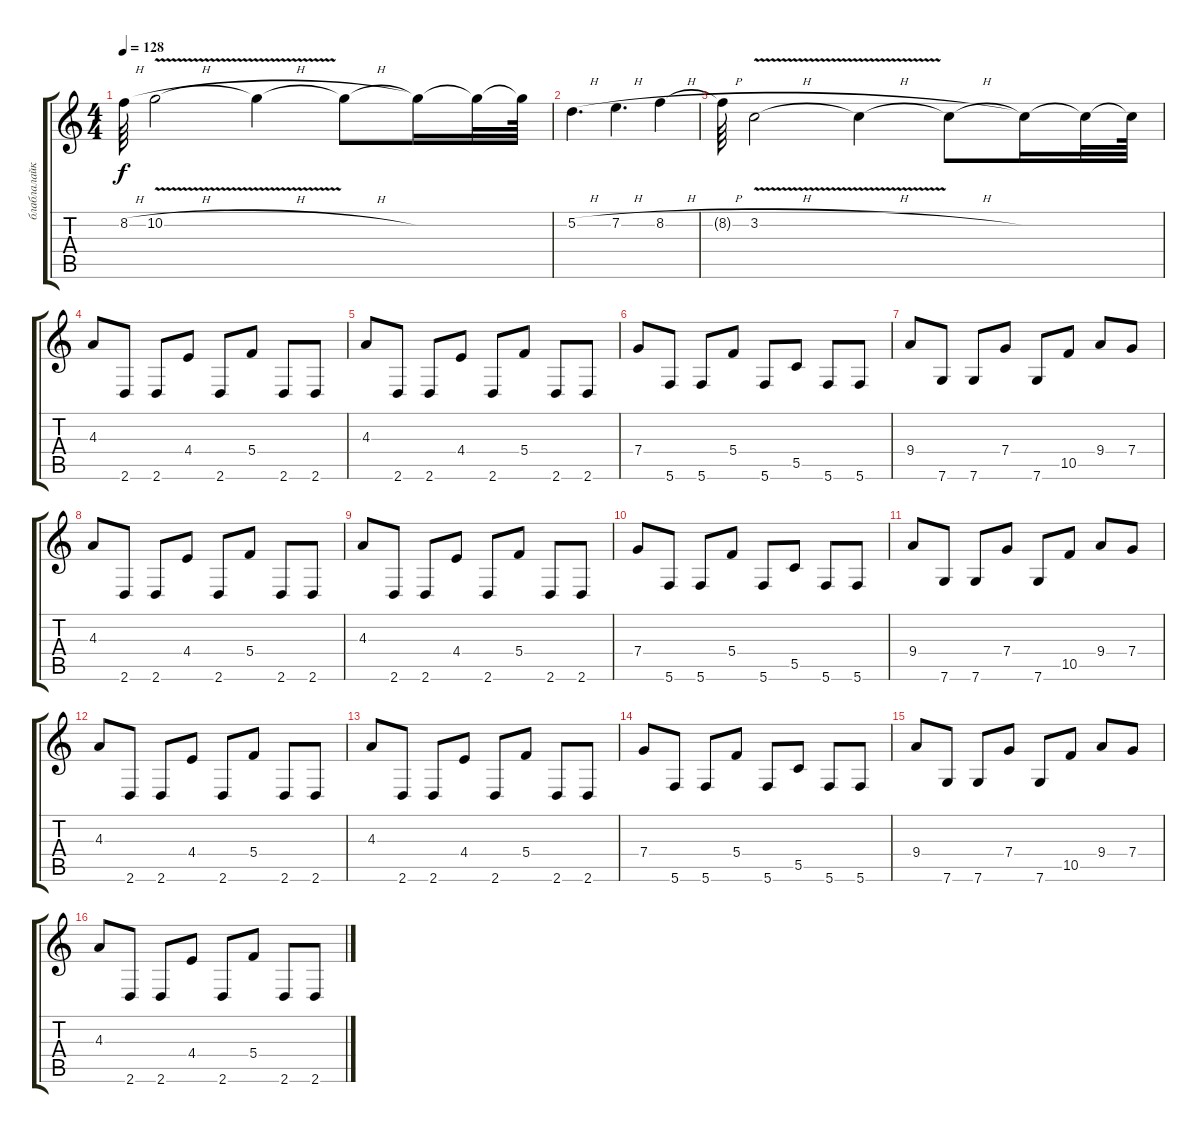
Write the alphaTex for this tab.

\track ("блаблалайка 1" "блаблалайк") {instrument distortionguitar}
\staff {score tabs}
\tuning (D4 A3 F3 C3 G2 C2) {hide}
\ts (4 4)
\tempo 128
\clef g2
\ks c
8.2{h t}.64{dy f} 10.2{v h}.2 10.2{h t}.4 10.2{h t}.8 10.2{t}.16 10.2{t}.32 10.2{t}.64 |
5.2{h}.4{d} 7.2{h}.4{d} 8.2{h}.4 |
8.2{h t}.64 3.2{v h}.2 3.2{h t}.4 3.2{h t}.8 3.2{t}.16 3.2{t}.32 3.2{t}.64 |
4.3.8{volume 7 instrument overdrivenguitar} 2.6.8 2.6.8 4.4.8 2.6.8 5.4.8 2.6.8 2.6.8 |
4.3.8 2.6.8 2.6.8 4.4.8 2.6.8 5.4.8 2.6.8 2.6.8 |
7.4.8 5.6.8 5.6.8 5.4.8 5.6.8 5.5.8 5.6.8 5.6.8 |
9.4.8 7.6.8 7.6.8 7.4.8 7.6.8 10.5.8 9.4.8 7.4.8 |
4.3.8 2.6.8 2.6.8 4.4.8 2.6.8 5.4.8 2.6.8 2.6.8 |
4.3.8 2.6.8 2.6.8 4.4.8 2.6.8 5.4.8 2.6.8 2.6.8 |
7.4.8 5.6.8 5.6.8 5.4.8 5.6.8 5.5.8 5.6.8 5.6.8 |
9.4.8 7.6.8 7.6.8 7.4.8 7.6.8 10.5.8 9.4.8 7.4.8 |
4.3.8 2.6.8 2.6.8 4.4.8 2.6.8 5.4.8 2.6.8 2.6.8 |
4.3.8 2.6.8 2.6.8 4.4.8 2.6.8 5.4.8 2.6.8 2.6.8 |
7.4.8 5.6.8 5.6.8 5.4.8 5.6.8 5.5.8 5.6.8 5.6.8 |
9.4.8 7.6.8 7.6.8 7.4.8 7.6.8 10.5.8 9.4.8 7.4.8 |
4.3.8 2.6.8 2.6.8 4.4.8 2.6.8 5.4.8 2.6.8 2.6.8
